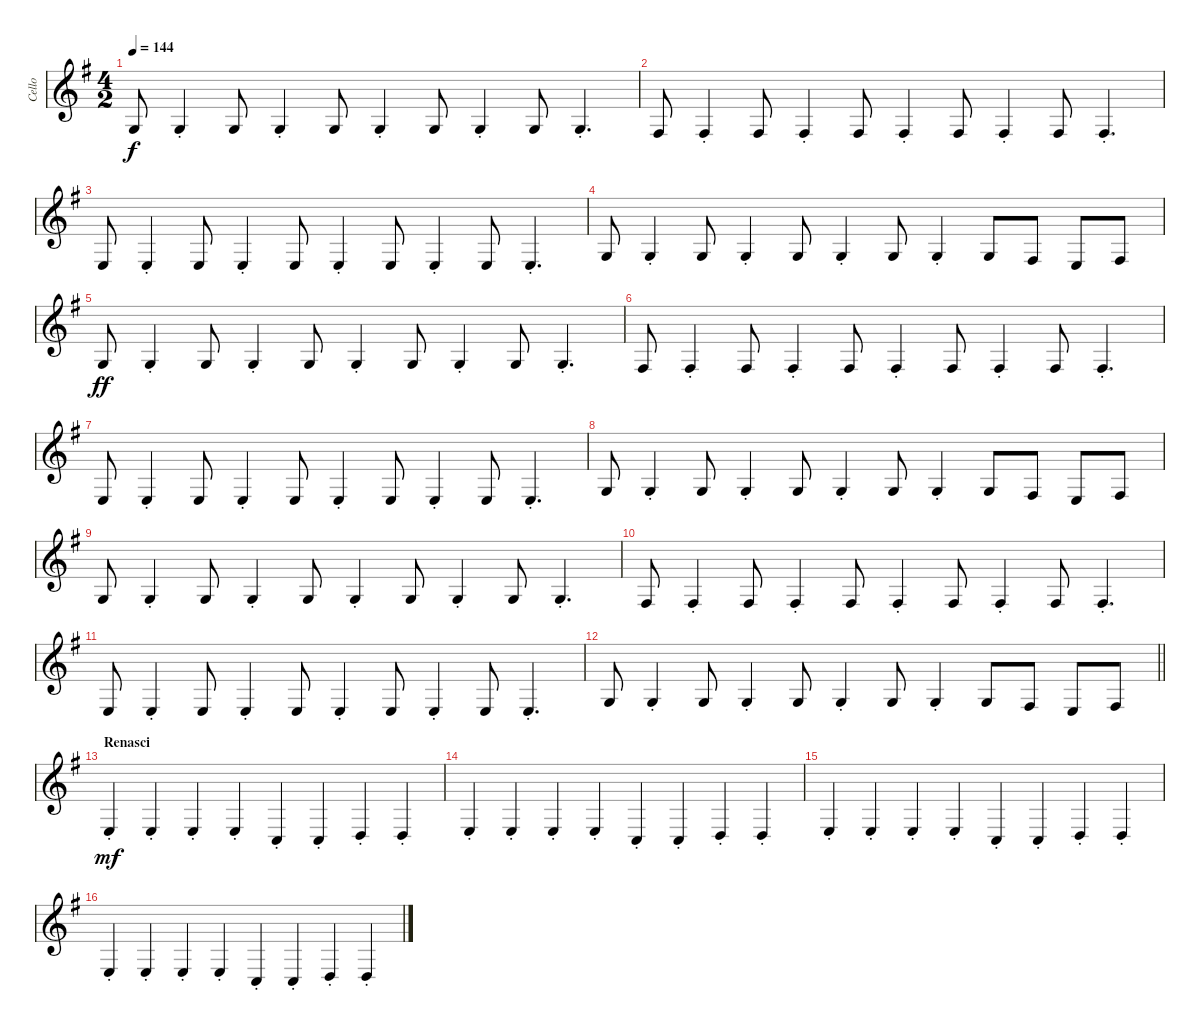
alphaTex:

\track ("Cello" "Cello") {instrument stringensemble1}
\staff {score}
\tuning (A3 D3 G2 C2) {hide}
\ts (4 2)
\tempo 144
\clef g2
\ks eminor
5.2.8{dy f} 5.2{st}.4 5.2.8 5.2{st}.4 5.2.8 5.2{st}.4 5.2.8 5.2{st}.4 5.2.8 5.2{st}.4{d} |
4.2.8 4.2{st}.4 4.2.8 4.2{st}.4 4.2.8 4.2{st}.4 4.2.8 4.2{st}.4 4.2.8 4.2{st}.4{d} |
2.2.8 2.2{st}.4 2.2.8 2.2{st}.4 2.2.8 2.2{st}.4 2.2.8 2.2{st}.4 2.2.8 2.2{st}.4{d} |
5.2.8 5.2{st}.4 5.2.8 5.2{st}.4 5.2.8 5.2{st}.4 5.2.8 5.2{st}.4 5.2.8 4.2.8 2.2.8 4.2.8 |
5.2.8{dy ff} 5.2{st}.4 5.2.8 5.2{st}.4 5.2.8 5.2{st}.4 5.2.8 5.2{st}.4 5.2.8 5.2{st}.4{d} |
4.2.8 4.2{st}.4 4.2.8 4.2{st}.4 4.2.8 4.2{st}.4 4.2.8 4.2{st}.4 4.2.8 4.2{st}.4{d} |
2.2.8 2.2{st}.4 2.2.8 2.2{st}.4 2.2.8 2.2{st}.4 2.2.8 2.2{st}.4 2.2.8 2.2{st}.4{d} |
5.2.8 5.2{st}.4 5.2.8 5.2{st}.4 5.2.8 5.2{st}.4 5.2.8 5.2{st}.4 5.2.8 4.2.8 2.2.8 4.2.8 |
5.2.8 5.2{st}.4 5.2.8 5.2{st}.4 5.2.8 5.2{st}.4 5.2.8 5.2{st}.4 5.2.8 5.2{st}.4{d} |
4.2.8 4.2{st}.4 4.2.8 4.2{st}.4 4.2.8 4.2{st}.4 4.2.8 4.2{st}.4 4.2.8 4.2{st}.4{d} |
2.2.8 2.2{st}.4 2.2.8 2.2{st}.4 2.2.8 2.2{st}.4 2.2.8 2.2{st}.4 2.2.8 2.2{st}.4{d} |
\barLineRight lightlight
5.2.8 5.2{st}.4 5.2.8 5.2{st}.4 5.2.8 5.2{st}.4 5.2.8 5.2{st}.4 5.2.8 4.2.8 2.2.8 4.2.8 |
\section ("" "Renasci")
2.2{st}.4{dy mf} 2.2{st}.4 2.2{st}.4 2.2{st}.4 5.3{st}.4 5.3{st}.4 0.2{st}.4 0.2{st}.4 |
2.2{st}.4 2.2{st}.4 2.2{st}.4 2.2{st}.4 5.3{st}.4 5.3{st}.4 0.2{st}.4 0.2{st}.4 |
2.2{st}.4 2.2{st}.4 2.2{st}.4 2.2{st}.4 5.3{st}.4 5.3{st}.4 0.2{st}.4 0.2{st}.4 |
2.2{st}.4 2.2{st}.4 2.2{st}.4 2.2{st}.4 5.3{st}.4 5.3{st}.4 0.2{st}.4 0.2{st}.4
